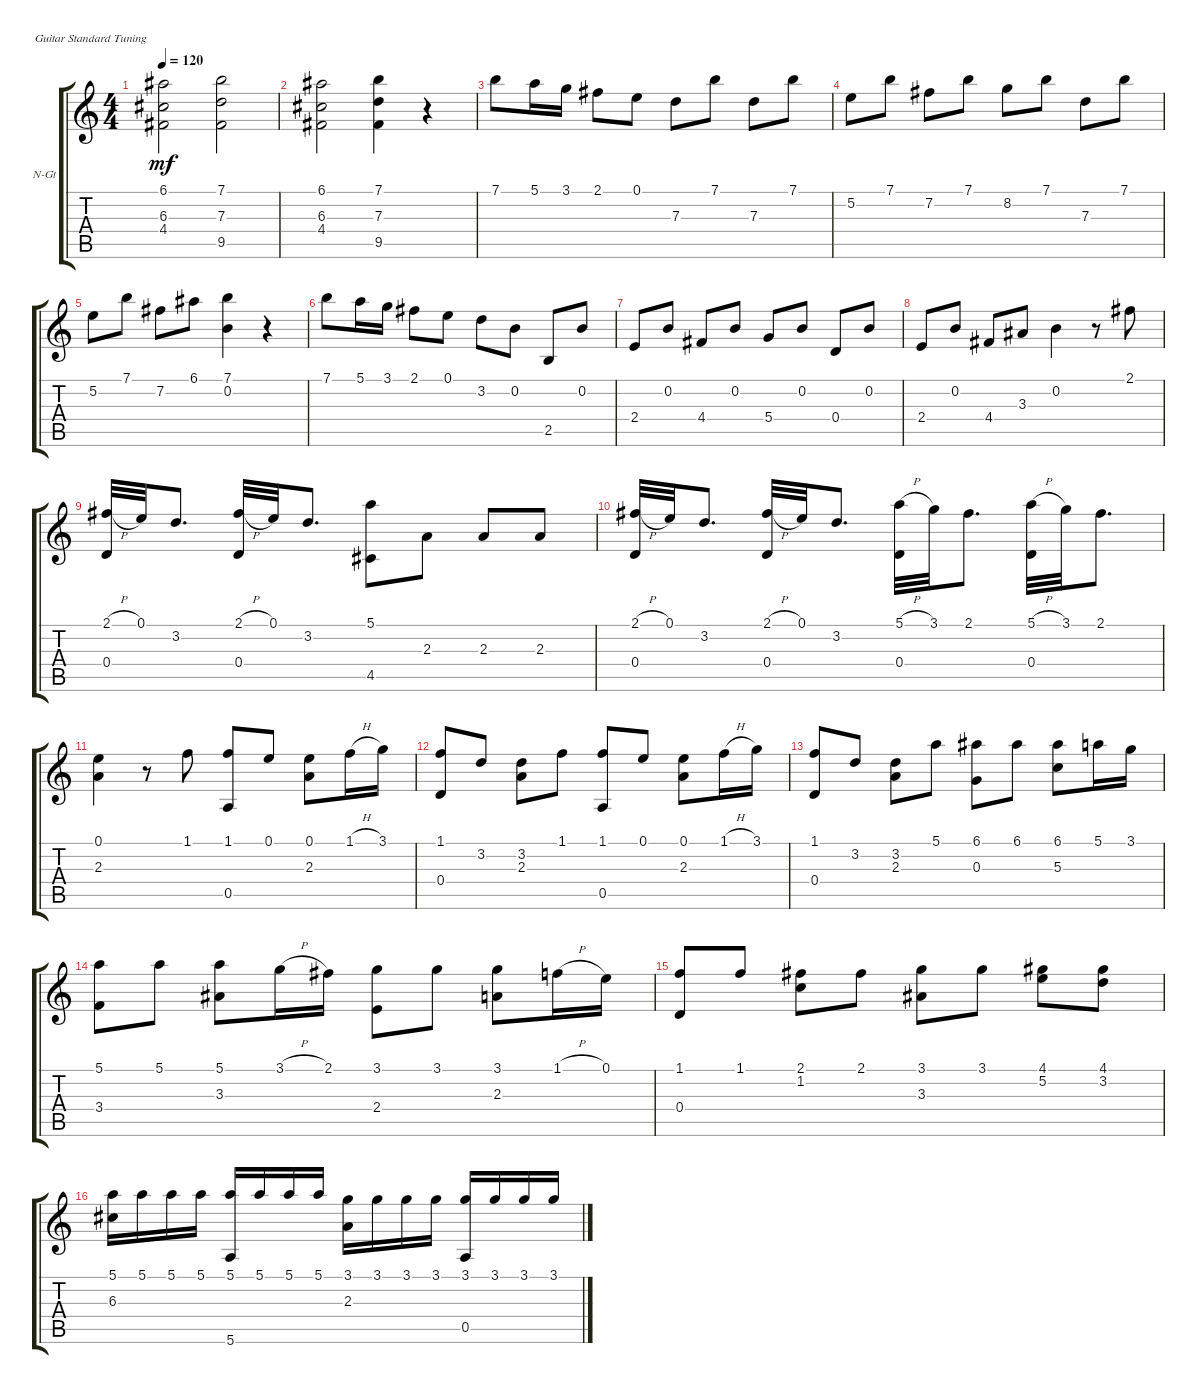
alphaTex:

\bracketExtendMode groupsimilarinstruments
\firstSystemTrackNameOrientation horizontal
\otherSystemsTrackNameOrientation horizontal
\track ("Guitar" "N-Gt") {instrument acousticguitarnylon}
\staff {score tabs}
\tuning (E4 B3 G3 D3 A2 E2)
\ts (4 4)
\tempo 120
\clef g2
\ks c
(6.1 6.3 4.4).2{dy mf} (7.1 7.3 9.5).2 |
(6.1 6.3 4.4).2 (7.1 7.3 9.5).4 r.4 |
7.1.8 5.1.16 3.1.16 2.1.8 0.1.8 7.3.8 7.1.8 7.3.8 7.1.8 |
5.2.8 7.1.8 7.2.8 7.1.8 8.2.8 7.1.8 7.3.8 7.1.8 |
5.2.8 7.1.8 7.2.8 6.1.8 (7.1 0.2).4 r.4 |
7.1.8 5.1.16 3.1.16 2.1.8 0.1.8 3.2.8 0.2.8 2.5.8 0.2.8 |
2.4.8 0.2.8 4.4.8 0.2.8 5.4.8 0.2.8 0.4.8 0.2.8 |
2.4.8 0.2.8 4.4.8 3.3.8 0.2.4 r.8 2.1.8 |
(2.1{h} 0.4).32 0.1.32 3.2.8{d} (2.1{h} 0.4).32 0.1.32 3.2.8{d} (5.1 4.5).8 2.3.8 2.3.8 2.3.8 |
(2.1{h} 0.4).32 0.1.32 3.2.8{d} (2.1{h} 0.4).32 0.1.32 3.2.8{d} (5.1{h} 0.4).32 3.1.32 2.1.8{d} (5.1{h} 0.4).32 3.1.32 2.1.8{d} |
(0.1 2.3).4 r.8 1.1.8 (1.1 0.5).8 0.1.8 (0.1 2.3).8 1.1{h}.16 3.1.16 |
(1.1 0.4).8 3.2.8 (3.2 2.3).8 1.1.8 (1.1 0.5).8 0.1.8 (0.1 2.3).8 1.1{h}.16 3.1.16 |
(1.1 0.4).8 3.2.8 (3.2 2.3).8 5.1.8 (6.1 0.3).8 6.1.8 (6.1 5.3).8 5.1.16 3.1.16 |
(5.1 3.4).8 5.1.8 (5.1 3.3).8 3.1{h}.16 2.1.16 (3.1 2.4).8 3.1.8 (3.1 2.3).8 1.1{h}.16 0.1.16 |
(1.1 0.4).8 1.1.8 (2.1 1.2).8 2.1.8 (3.1 3.3).8 3.1.8 (4.1 5.2).8 (4.1 3.2).8 |
(5.1 6.3).16 5.1.16 5.1.16 5.1.16 (5.1 5.6).16 5.1.16 5.1.16 5.1.16 (3.1 2.3).16 3.1.16 3.1.16 3.1.16 (3.1 0.5).16 3.1.16 3.1.16 3.1.16
